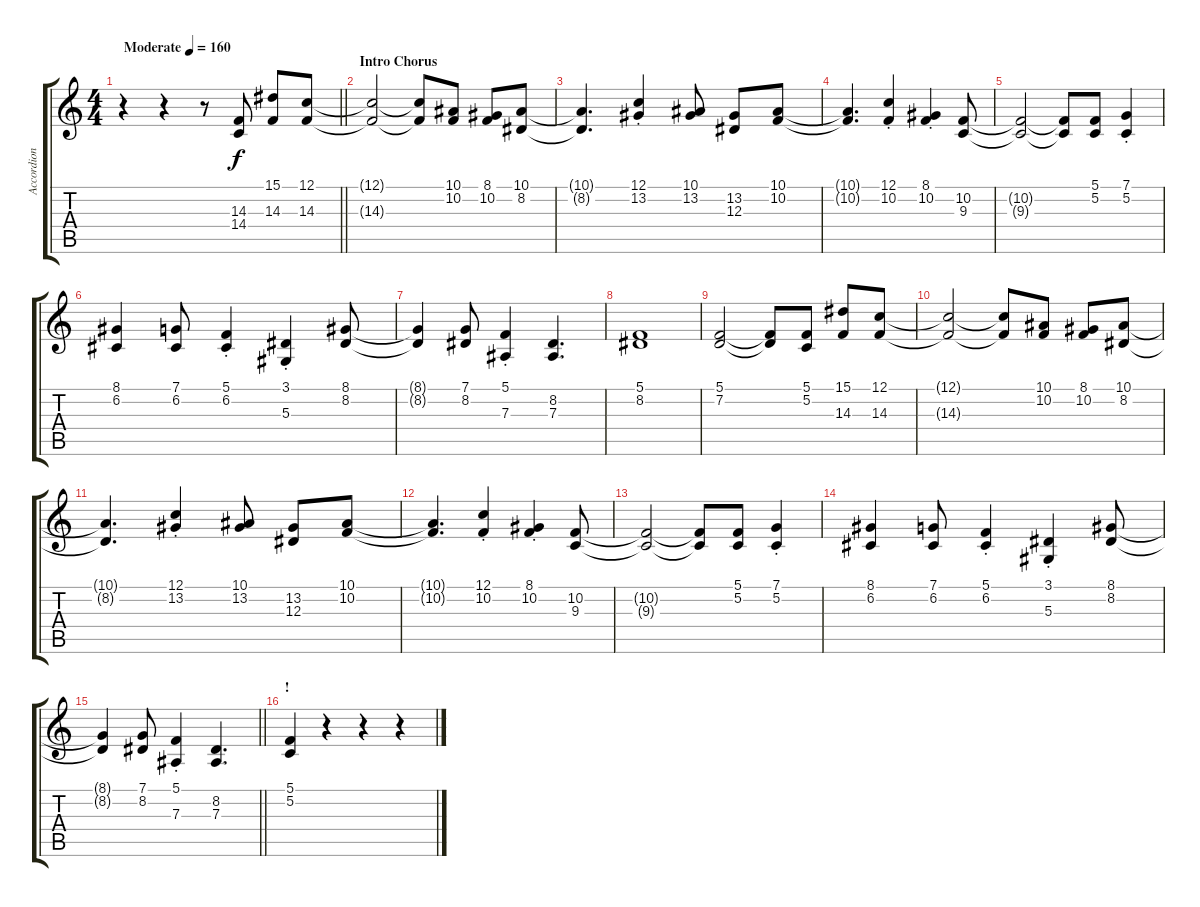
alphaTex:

\track ("Accordion" "Accordion") {instrument accordion}
\staff {score tabs}
\tuning (C4 G3 Eb3 Bb2 F2 C2) {hide}
\ts (4 4)
\tempo (160 "Moderate")
\clef g2
\barLineRight lightlight
\ks c
r.4{dy f instrument accordion} r.4 r.8 (14.3 14.4).8 (15.1 14.3).8 (12.1 14.3).8 |
\section ("" "Intro Chorus")
(12.1{t} 14.3{t}).2 (12.1{t} 14.3{t}).8 (10.1 10.2).8 (8.1 10.2).8 (10.1 8.2).8 |
(10.1{t} 8.2{t}).4{d} (12.1{st} 13.2{st}).4 (10.1 13.2).8 (13.2 12.3).8 (10.1 10.2).8 |
(10.1{t} 10.2{t}).4{d} (12.1{st} 10.2{st}).4 (8.1{st} 10.2{st}).4 (10.2 9.3).8 |
(10.2{t} 9.3{t}).2 (10.2{t} 9.3{t}).8 (5.1 5.2).8 (7.1{st} 5.2{st}).4 |
(8.1 6.2).4 (7.1 6.2).8 (5.1{st} 6.2{st}).4 (3.1{st} 5.3{st}).4 (8.1 8.2).8 |
(8.1{t} 8.2{t}).4 (7.1 8.2).8 (5.1{st} 7.3{st}).4 (8.2 7.3).4{d} |
(5.1 8.2).1 |
(5.1 7.2).2 (5.1{t} 7.2{t}).8 (5.1 5.2).8 (15.1 14.3).8 (12.1 14.3).8 |
(12.1{t} 14.3{t}).2 (12.1{t} 14.3{t}).8 (10.1 10.2).8 (8.1 10.2).8 (10.1 8.2).8 |
(10.1{t} 8.2{t}).4{d} (12.1{st} 13.2{st}).4 (10.1 13.2).8 (13.2 12.3).8 (10.1 10.2).8 |
(10.1{t} 10.2{t}).4{d} (12.1{st} 10.2{st}).4 (8.1{st} 10.2{st}).4 (10.2 9.3).8 |
(10.2{t} 9.3{t}).2 (10.2{t} 9.3{t}).8 (5.1 5.2).8 (7.1{st} 5.2{st}).4 |
(8.1 6.2).4 (7.1 6.2).8 (5.1{st} 6.2{st}).4 (3.1{st} 5.3{st}).4 (8.1 8.2).8 |
\barLineRight lightlight
(8.1{t} 8.2{t}).4 (7.1 8.2).8 (5.1{st} 7.3{st}).4 (8.2 7.3).4{d} |
\section ("" "!")
(5.1 5.2).4 r.4 r.4 r.4
